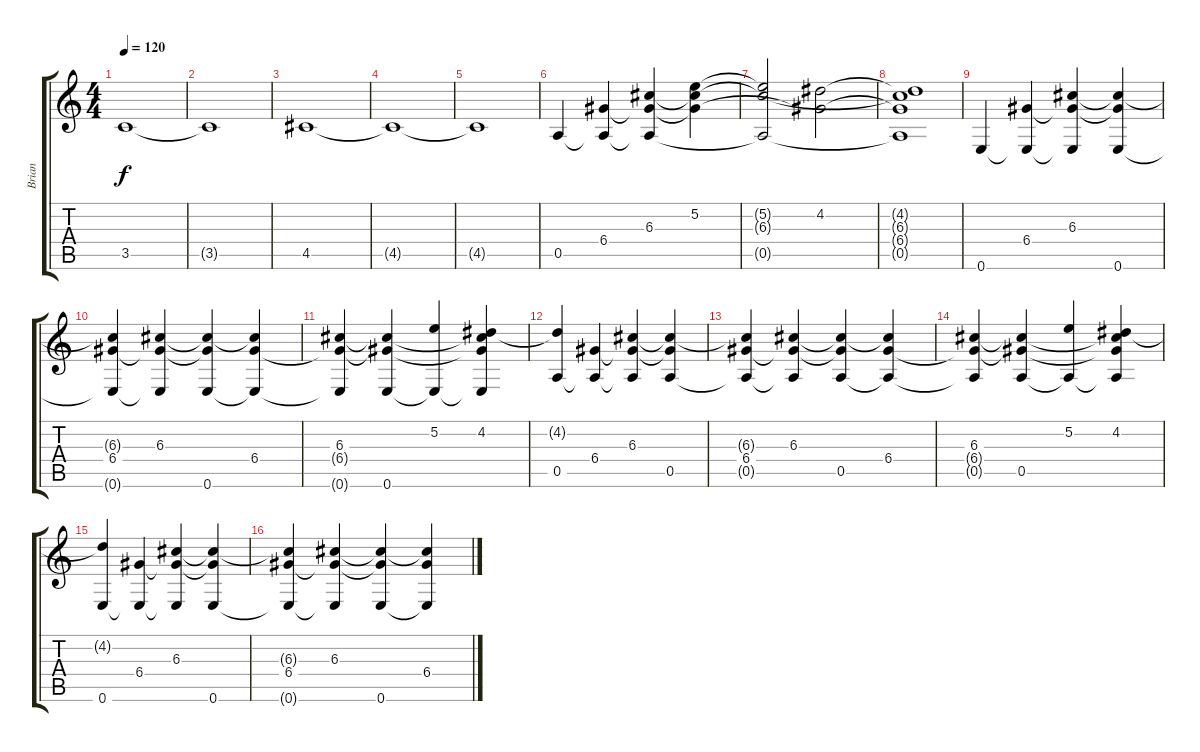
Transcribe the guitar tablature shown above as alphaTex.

\track ("Brian" "Brian") {instrument electricguitarclean}
\staff {score tabs}
\tuning (E4 B3 G3 D3 A2 E2) {hide}
\ts (4 4)
\tempo 120
\clef g2
\ks c
3.5{t}.1{dy f} |
3.5{t}.1 |
4.5.1 |
4.5{t}.1 |
4.5{t}.1 |
0.5.4 (6.4 0.5{t}).4 (6.3 6.4{t} 0.5{t}).4 (5.2 6.3{t} 6.4{t}).4 |
(5.2{t} 6.3{t} 0.5{t}).2 (4.2 6.4{t}).2 |
(4.2{t} 6.3{t} 6.4{t} 0.5{t}).1 |
0.6.4 (6.4 0.6{t}).4 (6.3 6.4{t} 0.6{t}).4 (6.3{t} 6.4{t} 0.6).4 |
(6.3{t} 6.4 0.6{t}).4 (6.3 6.4{t} 0.6{t}).4 (6.3{t} 6.4{t} 0.6).4 (6.3{t} 6.4 0.6{t}).4 |
(6.3 6.4{t} 0.6{t}).4 (6.3{t} 6.4{t} 0.6).4 (5.2 0.6{t}).4 (4.2 6.3{t} 6.4{t} 0.6{t}).4 |
(4.2{t} 0.5).4 (6.4 0.5{t}).4 (6.3 6.4{t} 0.5{t}).4 (6.3{t} 6.4{t} 0.5).4 |
(6.3{t} 6.4 0.5{t}).4 (6.3 6.4{t} 0.5{t}).4 (6.3{t} 6.4{t} 0.5).4 (6.3{t} 6.4 0.5{t}).4 |
(6.3 6.4{t} 0.5{t}).4 (6.3{t} 6.4{t} 0.5).4 (5.2 0.5{t}).4 (4.2 6.3{t} 6.4{t} 0.5{t}).4 |
(4.2{t} 0.6).4 (6.4 0.6{t}).4 (6.3 6.4{t} 0.6{t}).4 (6.3{t} 6.4{t} 0.6).4 |
(6.3{t} 6.4 0.6{t}).4 (6.3 6.4{t} 0.6{t}).4 (6.3{t} 6.4{t} 0.6).4 (6.3{t} 6.4 0.6{t}).4
